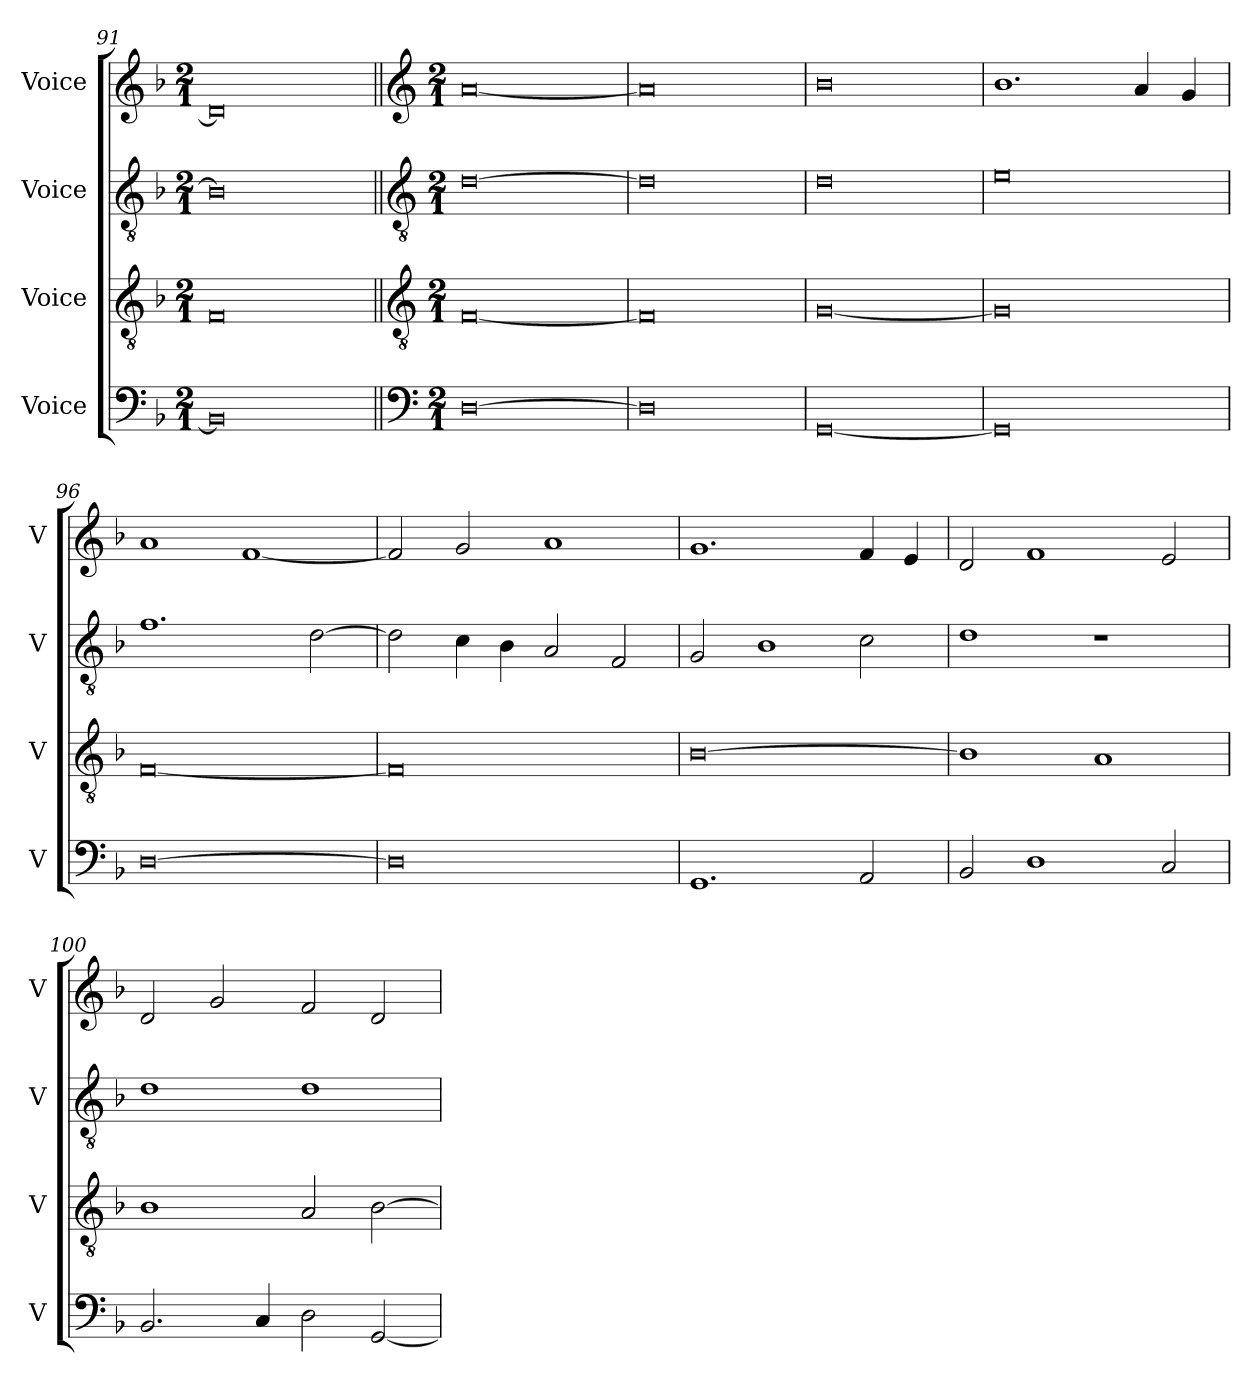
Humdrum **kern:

**kern	**kern	**kern	**kern
*part4	*part3	*part2	*part1
*staff4	*staff3	*staff2	*staff1
*I"Voice	*I"Voice	*I"Voice	*I"Voice
*I'V	*I'V	*I'V	*I'V
*clefF4	*clefGv2	*clefGv2	*clefG2
*k[b-]	*k[b-]	*k[b-]	*k[b-]
*M2/1	*M2/1	*M2/1	*M2/1
=91	=91	=91	=91
0BB-]	0F	0B-]	0d]
=92||	=92||	=92||	=92||
*clefF4	*clefGv2	*clefGv2	*clefG2
*M2/1	*M2/1	*M2/1	*M2/1
[0D	[0F	[0d	[0a
=93	=93	=93	=93
0D]	0F]	0d]	0a]
!!LO:LB:g=z
=94	=94	=94	=94
[0GG	[0G	0d	0b-
=95	=95	=95	=95
0GG]	0G]	0e	1.b-
.	.	.	4a/
.	.	.	4g/
=96	=96	=96	=96
[0D	[0F	1.f	1a
.	.	.	[1f
.	.	[2d\	.
=97	=97	=97	=97
0D]	0F]	2d\]	2f/]
.	.	4c\	2g/
.	.	4B-\	.
.	.	2A/	1a
.	.	2F/	.
!!LO:LB:g=z
=98	=98	=98	=98
1.GG	[0B-	2G/	1.g
.	.	1B-	.
2AA/	.	2c\	4f/
.	.	.	4e/
=99	=99	=99	=99
2BB-/	1B-]	1d	2d/
1D	.	.	1f
.	1A	1r	.
2C/	.	.	2e/
=100	=100	=100	=100
2.BB-/	1B-	1d	2d/
.	.	.	2g/
4C/	.	.	.
2D\	2A/	1d	2f/
[2GG/	[2B-\	.	2d/
=	=	=	=
*-	*-	*-	*-
